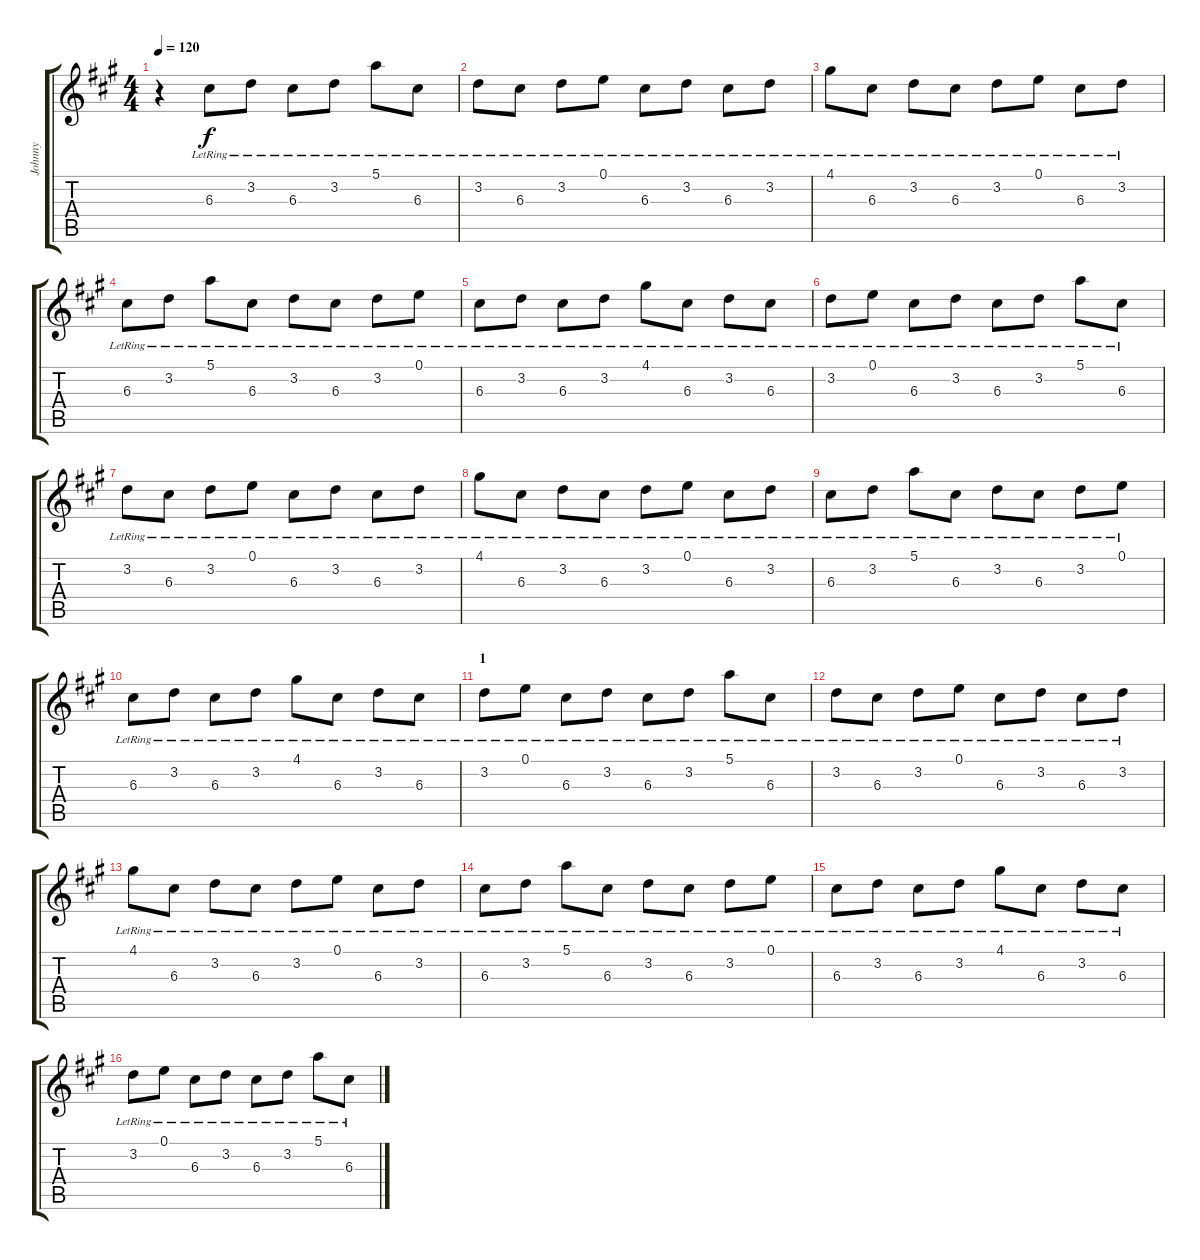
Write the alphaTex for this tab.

\track ("Johnny" "Johnny") {instrument electricguitarjazz}
\staff {score tabs}
\tuning (E4 B3 G3 D3 A2 E2) {hide}
\ts (4 4)
\tempo 120
\clef g2
\ks a
r.4{dy f instrument electricguitarjazz} 6.3{lr}.8 3.2{lr}.8 6.3{lr}.8 3.2{lr}.8 5.1{lr}.8 6.3{lr}.8 |
3.2{lr}.8 6.3{lr}.8 3.2{lr}.8 0.1{lr}.8 6.3{lr}.8 3.2{lr}.8 6.3{lr}.8 3.2{lr}.8 |
4.1{lr}.8 6.3{lr}.8 3.2{lr}.8 6.3{lr}.8 3.2{lr}.8 0.1{lr}.8 6.3{lr}.8 3.2{lr}.8 |
6.3{lr}.8 3.2{lr}.8 5.1{lr}.8 6.3{lr}.8 3.2{lr}.8 6.3{lr}.8 3.2{lr}.8 0.1{lr}.8 |
6.3{lr}.8 3.2{lr}.8 6.3{lr}.8 3.2{lr}.8 4.1{lr}.8 6.3{lr}.8 3.2{lr}.8 6.3{lr}.8 |
3.2{lr}.8 0.1{lr}.8 6.3{lr}.8 3.2{lr}.8 6.3{lr}.8 3.2{lr}.8 5.1{lr}.8 6.3{lr}.8 |
3.2{lr}.8 6.3{lr}.8 3.2{lr}.8 0.1{lr}.8 6.3{lr}.8 3.2{lr}.8 6.3{lr}.8 3.2{lr}.8 |
4.1{lr}.8 6.3{lr}.8 3.2{lr}.8 6.3{lr}.8 3.2{lr}.8 0.1{lr}.8 6.3{lr}.8 3.2{lr}.8 |
6.3{lr}.8 3.2{lr}.8 5.1{lr}.8 6.3{lr}.8 3.2{lr}.8 6.3{lr}.8 3.2{lr}.8 0.1{lr}.8 |
6.3{lr}.8 3.2{lr}.8 6.3{lr}.8 3.2{lr}.8 4.1{lr}.8 6.3{lr}.8 3.2{lr}.8 6.3{lr}.8 |
\section ("" "1")
3.2{lr}.8 0.1{lr}.8 6.3{lr}.8 3.2{lr}.8 6.3{lr}.8 3.2{lr}.8 5.1{lr}.8 6.3{lr}.8 |
3.2{lr}.8 6.3{lr}.8 3.2{lr}.8 0.1{lr}.8 6.3{lr}.8 3.2{lr}.8 6.3{lr}.8 3.2{lr}.8 |
4.1{lr}.8 6.3{lr}.8 3.2{lr}.8 6.3{lr}.8 3.2{lr}.8 0.1{lr}.8 6.3{lr}.8 3.2{lr}.8 |
6.3{lr}.8 3.2{lr}.8 5.1{lr}.8 6.3{lr}.8 3.2{lr}.8 6.3{lr}.8 3.2{lr}.8 0.1{lr}.8 |
6.3{lr}.8 3.2{lr}.8 6.3{lr}.8 3.2{lr}.8 4.1{lr}.8 6.3{lr}.8 3.2{lr}.8 6.3{lr}.8 |
3.2{lr}.8 0.1{lr}.8 6.3{lr}.8 3.2{lr}.8 6.3{lr}.8 3.2{lr}.8 5.1{lr}.8 6.3{lr}.8
